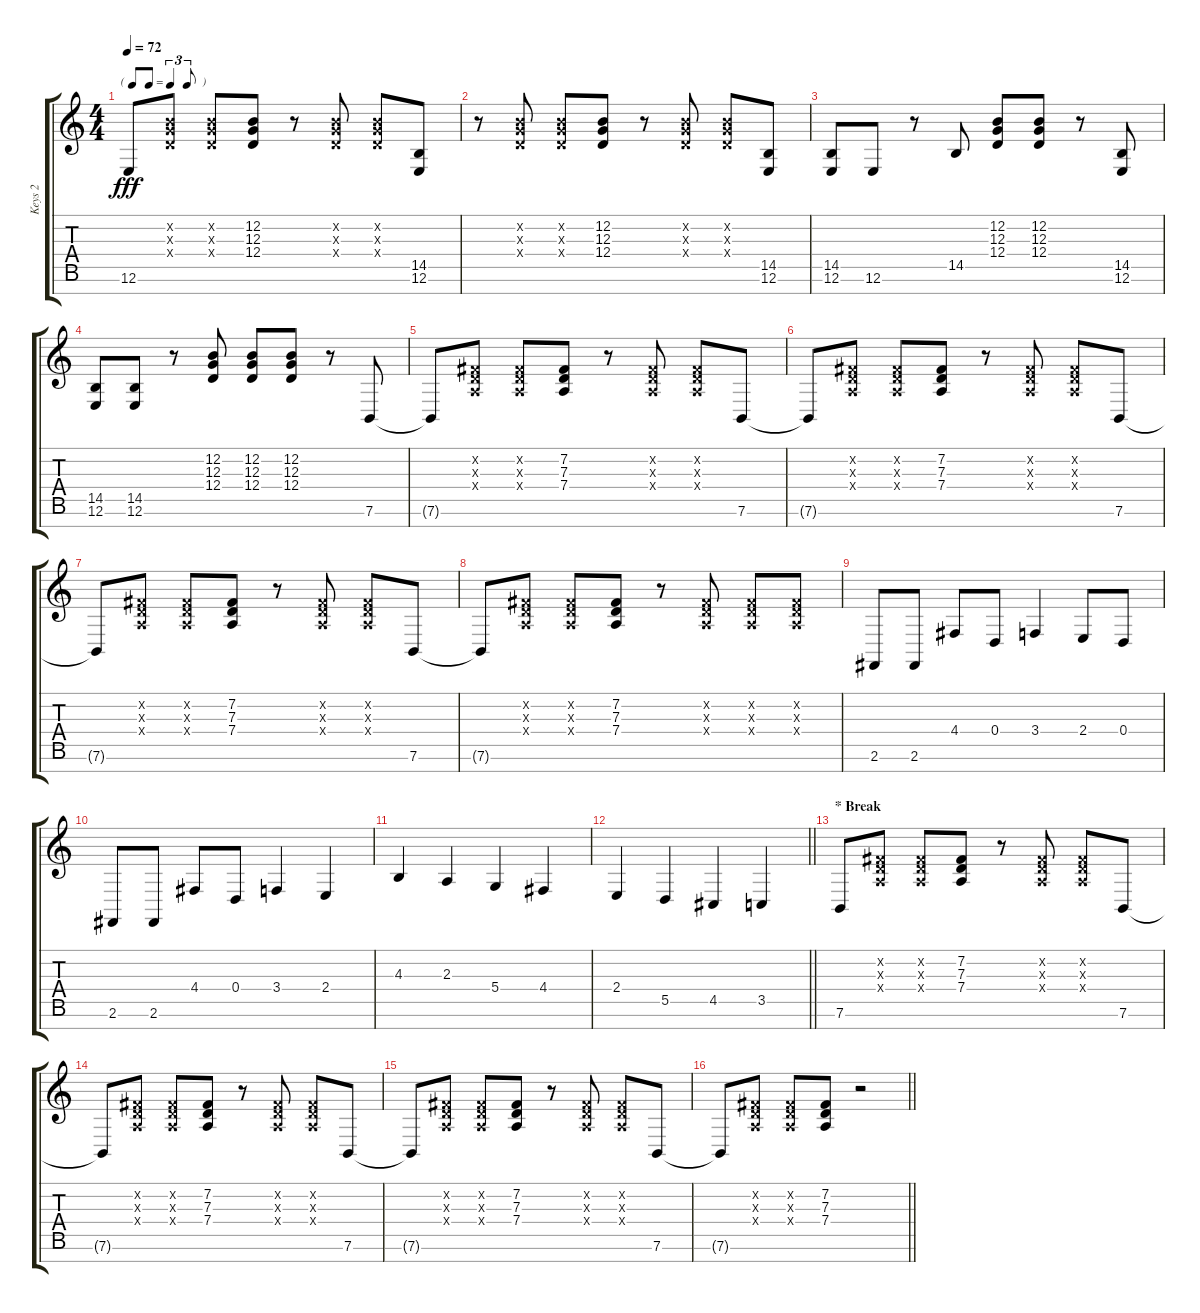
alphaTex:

\track ("Keys 2" "Keys 2") {instrument electricgrandpiano}
\staff {score tabs}
\tuning (E4 B3 G3 D3 A2 E2 B1) {hide}
\ts (4 4)
\tf triplet8th
\tempo 72
\clef g2
\ks c
12.6.8{dy fff} (12.2{x} 12.3{x} 12.4{x}).8 (12.2{x} 12.3{x} 12.4{x}).8 (12.2 12.3 12.4).8 r.8 (12.2{x} 12.3{x} 12.4{x}).8 (12.2{x} 12.3{x} 12.4{x}).8 (14.5 12.6).8 |
r.8 (12.2{x} 12.3{x} 12.4{x}).8 (12.2{x} 12.3{x} 12.4{x}).8 (12.2 12.3 12.4).8 r.8 (12.2{x} 12.3{x} 12.4{x}).8 (12.2{x} 12.3{x} 12.4{x}).8 (14.5 12.6).8 |
(14.5 12.6).8 12.6.8 r.8 14.5.8 (12.2 12.3 12.4).8 (12.2 12.3 12.4).8 r.8 (14.5 12.6).8 |
(14.5 12.6).8 (14.5 12.6).8 r.8 (12.2 12.3 12.4).8 (12.2 12.3 12.4).8 (12.2 12.3 12.4).8 r.8 7.6.8 |
7.6{t}.8 (7.2{x} 7.3{x} 7.4{x}).8 (7.2{x} 7.3{x} 7.4{x}).8 (7.2 7.3 7.4).8 r.8 (7.2{x} 7.3{x} 7.4{x}).8 (7.2{x} 7.3{x} 7.4{x}).8 7.6.8 |
7.6{t}.8 (7.2{x} 7.3{x} 7.4{x}).8 (7.2{x} 7.3{x} 7.4{x}).8 (7.2 7.3 7.4).8 r.8 (7.2{x} 7.3{x} 7.4{x}).8 (7.2{x} 7.3{x} 7.4{x}).8 7.6.8 |
7.6{t}.8 (7.2{x} 7.3{x} 7.4{x}).8 (7.2{x} 7.3{x} 7.4{x}).8 (7.2 7.3 7.4).8 r.8 (7.2{x} 7.3{x} 7.4{x}).8 (7.2{x} 7.3{x} 7.4{x}).8 7.6.8 |
7.6{t}.8 (7.2{x} 7.3{x} 7.4{x}).8 (7.2{x} 7.3{x} 7.4{x}).8 (7.2 7.3 7.4).8 r.8 (7.2{x} 7.3{x} 7.4{x}).8 (7.2{x} 7.3{x} 7.4{x}).8 (7.2{x} 7.3{x} 7.4{x}).8 |
2.6.8 2.6.8 4.4.8 0.4.8 3.4.4 2.4.8 0.4.8 |
2.6.8 2.6.8 4.4.8 0.4.8 3.4.4 2.4.4 |
4.3.4 2.3.4 5.4.4 4.4.4 |
\barLineRight lightlight
2.4.4 5.5.4 4.5.4 3.5.4 |
\section ("" "* Break")
7.6.8 (7.2{x} 7.3{x} 7.4{x}).8 (7.2{x} 7.3{x} 7.4{x}).8 (7.2 7.3 7.4).8 r.8 (7.2{x} 7.3{x} 7.4{x}).8 (7.2{x} 7.3{x} 7.4{x}).8 7.6.8 |
7.6{t}.8 (7.2{x} 7.3{x} 7.4{x}).8 (7.2{x} 7.3{x} 7.4{x}).8 (7.2 7.3 7.4).8 r.8 (7.2{x} 7.3{x} 7.4{x}).8 (7.2{x} 7.3{x} 7.4{x}).8 7.6.8 |
7.6{t}.8 (7.2{x} 7.3{x} 7.4{x}).8 (7.2{x} 7.3{x} 7.4{x}).8 (7.2 7.3 7.4).8 r.8 (7.2{x} 7.3{x} 7.4{x}).8 (7.2{x} 7.3{x} 7.4{x}).8 7.6.8 |
\barLineRight lightlight
7.6{t}.8 (7.2{x} 7.3{x} 7.4{x}).8 (7.2{x} 7.3{x} 7.4{x}).8 (7.2 7.3 7.4).8 r.2
